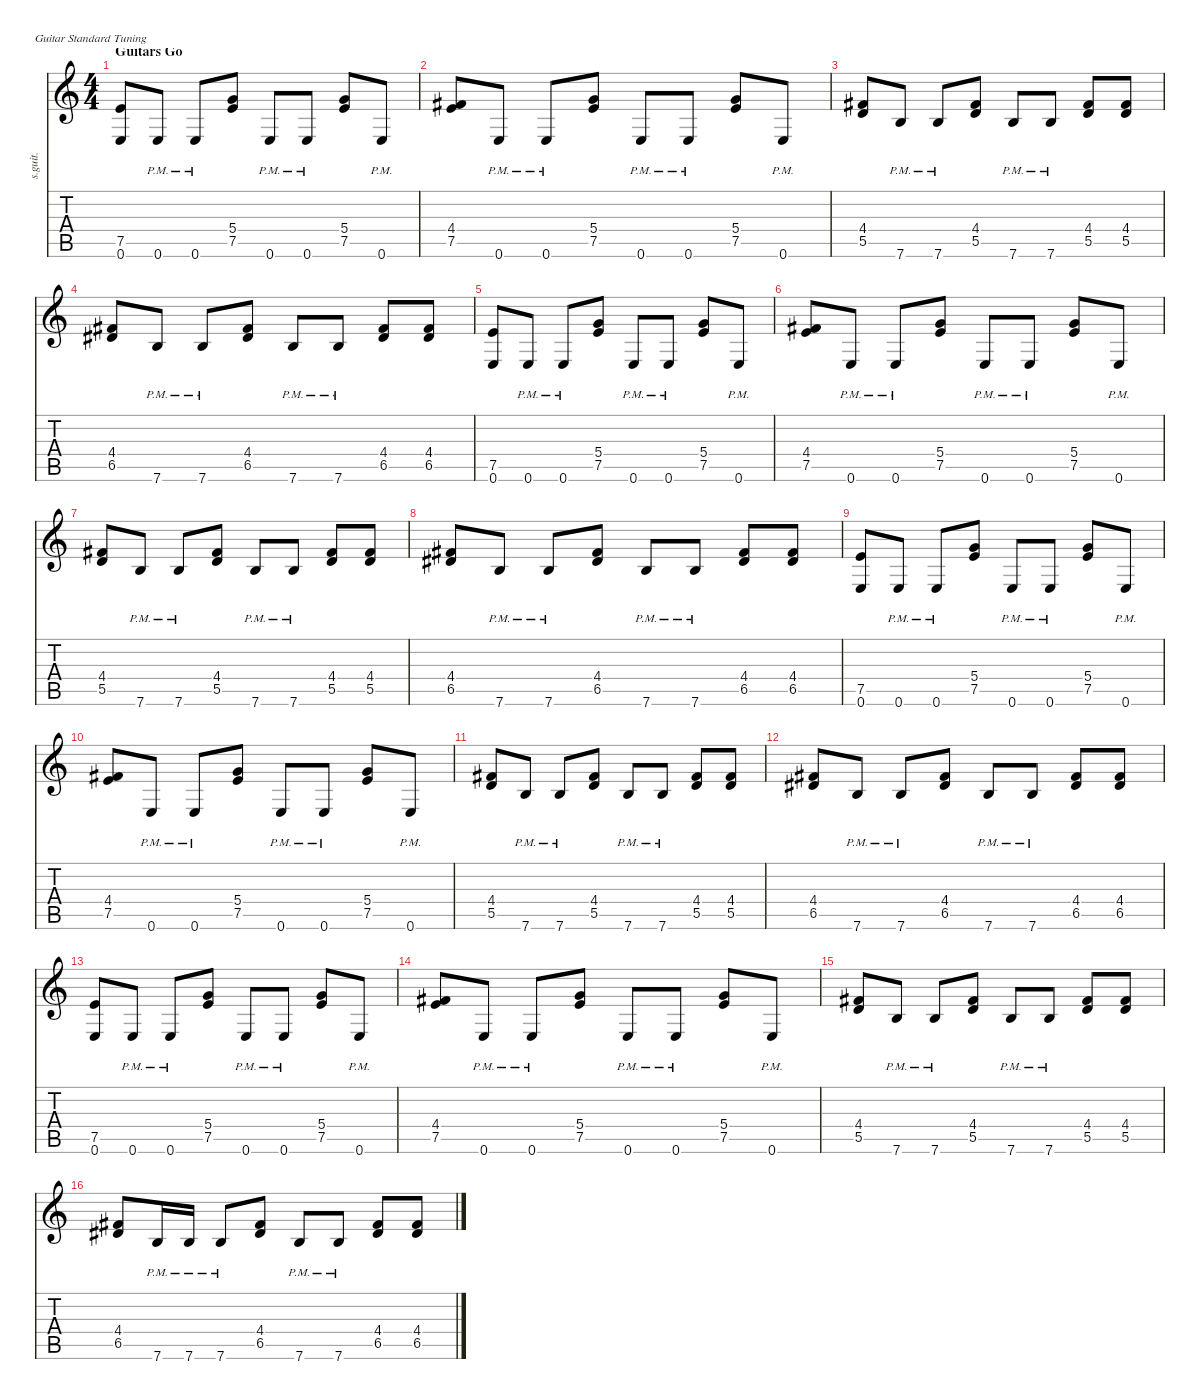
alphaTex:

\defaultSystemsLayout 4
\hideDynamics
\bracketExtendMode nobrackets
\track ("James Hetfield - Rhythm Guitar" "s.guit.") {instrument distortionguitar}
\staff {score tabs}
\tuning (E4 B3 G3 D3 A2 E2)
\ts (4 4)
\section ("" "Guitars Go")
\tempo (130 hide)
\clef g2
\ks c
(7.5 0.6).8{lyrics (0 "") lyrics (1 "") lyrics (2 "") lyrics (3 "") lyrics (4 "") dy f} 0.6{pm}.8{lyrics (0 "") lyrics (1 "") lyrics (2 "") lyrics (3 "") lyrics (4 "")} 0.6{pm}.8{lyrics (0 "") lyrics (1 "") lyrics (2 "") lyrics (3 "") lyrics (4 "")} (5.4 7.5).8{lyrics (0 "") lyrics (1 "") lyrics (2 "") lyrics (3 "") lyrics (4 "")} 0.6{pm}.8{lyrics (0 "") lyrics (1 "") lyrics (2 "") lyrics (3 "") lyrics (4 "")} 0.6{pm}.8{lyrics (0 "") lyrics (1 "") lyrics (2 "") lyrics (3 "") lyrics (4 "")} (5.4 7.5).8{lyrics (0 "") lyrics (1 "") lyrics (2 "") lyrics (3 "") lyrics (4 "")} 0.6{pm}.8{lyrics (0 "") lyrics (1 "") lyrics (2 "") lyrics (3 "") lyrics (4 "")} |
(4.4{acc #} 7.5).8{lyrics (0 "") lyrics (1 "") lyrics (2 "") lyrics (3 "") lyrics (4 "")} 0.6{pm}.8{lyrics (0 "") lyrics (1 "") lyrics (2 "") lyrics (3 "") lyrics (4 "")} 0.6{pm}.8{lyrics (0 "") lyrics (1 "") lyrics (2 "") lyrics (3 "") lyrics (4 "")} (5.4 7.5).8{lyrics (0 "") lyrics (1 "") lyrics (2 "") lyrics (3 "") lyrics (4 "")} 0.6{pm}.8{lyrics (0 "") lyrics (1 "") lyrics (2 "") lyrics (3 "") lyrics (4 "")} 0.6{pm}.8{lyrics (0 "") lyrics (1 "") lyrics (2 "") lyrics (3 "") lyrics (4 "")} (5.4 7.5).8{lyrics (0 "") lyrics (1 "") lyrics (2 "") lyrics (3 "") lyrics (4 "")} 0.6{pm}.8{lyrics (0 "") lyrics (1 "") lyrics (2 "") lyrics (3 "") lyrics (4 "")} |
(4.4{acc #} 5.5).8{lyrics (0 "") lyrics (1 "") lyrics (2 "") lyrics (3 "") lyrics (4 "")} 7.6{pm}.8{lyrics (0 "") lyrics (1 "") lyrics (2 "") lyrics (3 "") lyrics (4 "")} 7.6{pm}.8{lyrics (0 "") lyrics (1 "") lyrics (2 "") lyrics (3 "") lyrics (4 "")} (4.4{acc #} 5.5).8{lyrics (0 "") lyrics (1 "") lyrics (2 "") lyrics (3 "") lyrics (4 "")} 7.6{pm}.8{lyrics (0 "") lyrics (1 "") lyrics (2 "") lyrics (3 "") lyrics (4 "")} 7.6{pm}.8{lyrics (0 "") lyrics (1 "") lyrics (2 "") lyrics (3 "") lyrics (4 "")} (4.4{acc #} 5.5).8{lyrics (0 "") lyrics (1 "") lyrics (2 "") lyrics (3 "") lyrics (4 "")} (4.4{acc #} 5.5).8{lyrics (0 "") lyrics (1 "") lyrics (2 "") lyrics (3 "") lyrics (4 "")} |
(4.4{acc #} 6.5{acc #}).8{lyrics (0 "") lyrics (1 "") lyrics (2 "") lyrics (3 "") lyrics (4 "")} 7.6{pm}.8{lyrics (0 "") lyrics (1 "") lyrics (2 "") lyrics (3 "") lyrics (4 "")} 7.6{pm}.8{lyrics (0 "") lyrics (1 "") lyrics (2 "") lyrics (3 "") lyrics (4 "")} (4.4{acc #} 6.5{acc #}).8{lyrics (0 "") lyrics (1 "") lyrics (2 "") lyrics (3 "") lyrics (4 "")} 7.6{pm}.8{lyrics (0 "") lyrics (1 "") lyrics (2 "") lyrics (3 "") lyrics (4 "")} 7.6{pm}.8{lyrics (0 "") lyrics (1 "") lyrics (2 "") lyrics (3 "") lyrics (4 "")} (4.4{acc #} 6.5{acc #}).8{lyrics (0 "") lyrics (1 "") lyrics (2 "") lyrics (3 "") lyrics (4 "")} (4.4{acc #} 6.5{acc #}).8{lyrics (0 "") lyrics (1 "") lyrics (2 "") lyrics (3 "") lyrics (4 "")} |
(7.5 0.6).8{lyrics (0 "") lyrics (1 "") lyrics (2 "") lyrics (3 "") lyrics (4 "")} 0.6{pm}.8{lyrics (0 "") lyrics (1 "") lyrics (2 "") lyrics (3 "") lyrics (4 "")} 0.6{pm}.8{lyrics (0 "") lyrics (1 "") lyrics (2 "") lyrics (3 "") lyrics (4 "")} (5.4 7.5).8{lyrics (0 "") lyrics (1 "") lyrics (2 "") lyrics (3 "") lyrics (4 "")} 0.6{pm}.8{lyrics (0 "") lyrics (1 "") lyrics (2 "") lyrics (3 "") lyrics (4 "")} 0.6{pm}.8{lyrics (0 "") lyrics (1 "") lyrics (2 "") lyrics (3 "") lyrics (4 "")} (5.4 7.5).8{lyrics (0 "") lyrics (1 "") lyrics (2 "") lyrics (3 "") lyrics (4 "")} 0.6{pm}.8{lyrics (0 "") lyrics (1 "") lyrics (2 "") lyrics (3 "") lyrics (4 "")} |
(4.4{acc #} 7.5).8{lyrics (0 "") lyrics (1 "") lyrics (2 "") lyrics (3 "") lyrics (4 "")} 0.6{pm}.8{lyrics (0 "") lyrics (1 "") lyrics (2 "") lyrics (3 "") lyrics (4 "")} 0.6{pm}.8{lyrics (0 "") lyrics (1 "") lyrics (2 "") lyrics (3 "") lyrics (4 "")} (5.4 7.5).8{lyrics (0 "") lyrics (1 "") lyrics (2 "") lyrics (3 "") lyrics (4 "")} 0.6{pm}.8{lyrics (0 "") lyrics (1 "") lyrics (2 "") lyrics (3 "") lyrics (4 "")} 0.6{pm}.8{lyrics (0 "") lyrics (1 "") lyrics (2 "") lyrics (3 "") lyrics (4 "")} (5.4 7.5).8{lyrics (0 "") lyrics (1 "") lyrics (2 "") lyrics (3 "") lyrics (4 "")} 0.6{pm}.8{lyrics (0 "") lyrics (1 "") lyrics (2 "") lyrics (3 "") lyrics (4 "")} |
(4.4{acc #} 5.5).8{lyrics (0 "") lyrics (1 "") lyrics (2 "") lyrics (3 "") lyrics (4 "")} 7.6{pm}.8{lyrics (0 "") lyrics (1 "") lyrics (2 "") lyrics (3 "") lyrics (4 "")} 7.6{pm}.8{lyrics (0 "") lyrics (1 "") lyrics (2 "") lyrics (3 "") lyrics (4 "")} (4.4{acc #} 5.5).8{lyrics (0 "") lyrics (1 "") lyrics (2 "") lyrics (3 "") lyrics (4 "")} 7.6{pm}.8{lyrics (0 "") lyrics (1 "") lyrics (2 "") lyrics (3 "") lyrics (4 "")} 7.6{pm}.8{lyrics (0 "") lyrics (1 "") lyrics (2 "") lyrics (3 "") lyrics (4 "")} (4.4{acc #} 5.5).8{lyrics (0 "") lyrics (1 "") lyrics (2 "") lyrics (3 "") lyrics (4 "")} (4.4{acc #} 5.5).8{lyrics (0 "") lyrics (1 "") lyrics (2 "") lyrics (3 "") lyrics (4 "")} |
(4.4{acc #} 6.5{acc #}).8{lyrics (0 "") lyrics (1 "") lyrics (2 "") lyrics (3 "") lyrics (4 "")} 7.6{pm}.8{lyrics (0 "") lyrics (1 "") lyrics (2 "") lyrics (3 "") lyrics (4 "")} 7.6{pm}.8{lyrics (0 "") lyrics (1 "") lyrics (2 "") lyrics (3 "") lyrics (4 "")} (4.4{acc #} 6.5{acc #}).8{lyrics (0 "") lyrics (1 "") lyrics (2 "") lyrics (3 "") lyrics (4 "")} 7.6{pm}.8{lyrics (0 "") lyrics (1 "") lyrics (2 "") lyrics (3 "") lyrics (4 "")} 7.6{pm}.8{lyrics (0 "") lyrics (1 "") lyrics (2 "") lyrics (3 "") lyrics (4 "")} (4.4{acc #} 6.5{acc #}).8{lyrics (0 "") lyrics (1 "") lyrics (2 "") lyrics (3 "") lyrics (4 "")} (4.4{acc #} 6.5{acc #}).8{lyrics (0 "") lyrics (1 "") lyrics (2 "") lyrics (3 "") lyrics (4 "")} |
(7.5 0.6).8{lyrics (0 "") lyrics (1 "") lyrics (2 "") lyrics (3 "") lyrics (4 "")} 0.6{pm}.8{lyrics (0 "") lyrics (1 "") lyrics (2 "") lyrics (3 "") lyrics (4 "")} 0.6{pm}.8{lyrics (0 "") lyrics (1 "") lyrics (2 "") lyrics (3 "") lyrics (4 "")} (5.4 7.5).8{lyrics (0 "") lyrics (1 "") lyrics (2 "") lyrics (3 "") lyrics (4 "")} 0.6{pm}.8{lyrics (0 "") lyrics (1 "") lyrics (2 "") lyrics (3 "") lyrics (4 "")} 0.6{pm}.8{lyrics (0 "") lyrics (1 "") lyrics (2 "") lyrics (3 "") lyrics (4 "")} (5.4 7.5).8{lyrics (0 "") lyrics (1 "") lyrics (2 "") lyrics (3 "") lyrics (4 "")} 0.6{pm}.8{lyrics (0 "") lyrics (1 "") lyrics (2 "") lyrics (3 "") lyrics (4 "")} |
(4.4{acc #} 7.5).8{lyrics (0 "") lyrics (1 "") lyrics (2 "") lyrics (3 "") lyrics (4 "")} 0.6{pm}.8{lyrics (0 "") lyrics (1 "") lyrics (2 "") lyrics (3 "") lyrics (4 "")} 0.6{pm}.8{lyrics (0 "") lyrics (1 "") lyrics (2 "") lyrics (3 "") lyrics (4 "")} (5.4 7.5).8{lyrics (0 "") lyrics (1 "") lyrics (2 "") lyrics (3 "") lyrics (4 "")} 0.6{pm}.8{lyrics (0 "") lyrics (1 "") lyrics (2 "") lyrics (3 "") lyrics (4 "")} 0.6{pm}.8{lyrics (0 "") lyrics (1 "") lyrics (2 "") lyrics (3 "") lyrics (4 "")} (5.4 7.5).8{lyrics (0 "") lyrics (1 "") lyrics (2 "") lyrics (3 "") lyrics (4 "")} 0.6{pm}.8{lyrics (0 "") lyrics (1 "") lyrics (2 "") lyrics (3 "") lyrics (4 "")} |
(4.4{acc #} 5.5).8{lyrics (0 "") lyrics (1 "") lyrics (2 "") lyrics (3 "") lyrics (4 "")} 7.6{pm}.8{lyrics (0 "") lyrics (1 "") lyrics (2 "") lyrics (3 "") lyrics (4 "")} 7.6{pm}.8{lyrics (0 "") lyrics (1 "") lyrics (2 "") lyrics (3 "") lyrics (4 "")} (4.4{acc #} 5.5).8{lyrics (0 "") lyrics (1 "") lyrics (2 "") lyrics (3 "") lyrics (4 "")} 7.6{pm}.8{lyrics (0 "") lyrics (1 "") lyrics (2 "") lyrics (3 "") lyrics (4 "")} 7.6{pm}.8{lyrics (0 "") lyrics (1 "") lyrics (2 "") lyrics (3 "") lyrics (4 "")} (4.4{acc #} 5.5).8{lyrics (0 "") lyrics (1 "") lyrics (2 "") lyrics (3 "") lyrics (4 "")} (4.4{acc #} 5.5).8{lyrics (0 "") lyrics (1 "") lyrics (2 "") lyrics (3 "") lyrics (4 "")} |
(4.4{acc #} 6.5{acc #}).8{lyrics (0 "") lyrics (1 "") lyrics (2 "") lyrics (3 "") lyrics (4 "")} 7.6{pm}.8{lyrics (0 "") lyrics (1 "") lyrics (2 "") lyrics (3 "") lyrics (4 "")} 7.6{pm}.8{lyrics (0 "") lyrics (1 "") lyrics (2 "") lyrics (3 "") lyrics (4 "")} (4.4{acc #} 6.5{acc #}).8{lyrics (0 "") lyrics (1 "") lyrics (2 "") lyrics (3 "") lyrics (4 "")} 7.6{pm}.8{lyrics (0 "") lyrics (1 "") lyrics (2 "") lyrics (3 "") lyrics (4 "")} 7.6{pm}.8{lyrics (0 "") lyrics (1 "") lyrics (2 "") lyrics (3 "") lyrics (4 "")} (4.4{acc #} 6.5{acc #}).8{lyrics (0 "") lyrics (1 "") lyrics (2 "") lyrics (3 "") lyrics (4 "")} (4.4{acc #} 6.5{acc #}).8{lyrics (0 "") lyrics (1 "") lyrics (2 "") lyrics (3 "") lyrics (4 "")} |
(7.5 0.6).8{lyrics (0 "") lyrics (1 "") lyrics (2 "") lyrics (3 "") lyrics (4 "")} 0.6{pm}.8{lyrics (0 "") lyrics (1 "") lyrics (2 "") lyrics (3 "") lyrics (4 "")} 0.6{pm}.8{lyrics (0 "") lyrics (1 "") lyrics (2 "") lyrics (3 "") lyrics (4 "")} (5.4 7.5).8{lyrics (0 "") lyrics (1 "") lyrics (2 "") lyrics (3 "") lyrics (4 "")} 0.6{pm}.8{lyrics (0 "") lyrics (1 "") lyrics (2 "") lyrics (3 "") lyrics (4 "")} 0.6{pm}.8{lyrics (0 "") lyrics (1 "") lyrics (2 "") lyrics (3 "") lyrics (4 "")} (5.4 7.5).8{lyrics (0 "") lyrics (1 "") lyrics (2 "") lyrics (3 "") lyrics (4 "")} 0.6{pm}.8{lyrics (0 "") lyrics (1 "") lyrics (2 "") lyrics (3 "") lyrics (4 "")} |
(4.4{acc #} 7.5).8{lyrics (0 "") lyrics (1 "") lyrics (2 "") lyrics (3 "") lyrics (4 "")} 0.6{pm}.8{lyrics (0 "") lyrics (1 "") lyrics (2 "") lyrics (3 "") lyrics (4 "")} 0.6{pm}.8{lyrics (0 "") lyrics (1 "") lyrics (2 "") lyrics (3 "") lyrics (4 "")} (5.4 7.5).8{lyrics (0 "") lyrics (1 "") lyrics (2 "") lyrics (3 "") lyrics (4 "")} 0.6{pm}.8{lyrics (0 "") lyrics (1 "") lyrics (2 "") lyrics (3 "") lyrics (4 "")} 0.6{pm}.8{lyrics (0 "") lyrics (1 "") lyrics (2 "") lyrics (3 "") lyrics (4 "")} (5.4 7.5).8{lyrics (0 "") lyrics (1 "") lyrics (2 "") lyrics (3 "") lyrics (4 "")} 0.6{pm}.8{lyrics (0 "") lyrics (1 "") lyrics (2 "") lyrics (3 "") lyrics (4 "")} |
(4.4{acc #} 5.5).8{lyrics (0 "") lyrics (1 "") lyrics (2 "") lyrics (3 "") lyrics (4 "")} 7.6{pm}.8{lyrics (0 "") lyrics (1 "") lyrics (2 "") lyrics (3 "") lyrics (4 "")} 7.6{pm}.8{lyrics (0 "") lyrics (1 "") lyrics (2 "") lyrics (3 "") lyrics (4 "")} (4.4{acc #} 5.5).8{lyrics (0 "") lyrics (1 "") lyrics (2 "") lyrics (3 "") lyrics (4 "")} 7.6{pm}.8{lyrics (0 "") lyrics (1 "") lyrics (2 "") lyrics (3 "") lyrics (4 "")} 7.6{pm}.8{lyrics (0 "") lyrics (1 "") lyrics (2 "") lyrics (3 "") lyrics (4 "")} (4.4{acc #} 5.5).8{lyrics (0 "") lyrics (1 "") lyrics (2 "") lyrics (3 "") lyrics (4 "")} (4.4{acc #} 5.5).8{lyrics (0 "") lyrics (1 "") lyrics (2 "") lyrics (3 "") lyrics (4 "")} |
(4.4{acc #} 6.5{acc #}).8{lyrics (0 "") lyrics (1 "") lyrics (2 "") lyrics (3 "") lyrics (4 "")} 7.6{pm}.16{lyrics (0 "") lyrics (1 "") lyrics (2 "") lyrics (3 "") lyrics (4 "")} 7.6{pm}.16{lyrics (0 "") lyrics (1 "") lyrics (2 "") lyrics (3 "") lyrics (4 "")} 7.6{pm}.8{lyrics (0 "") lyrics (1 "") lyrics (2 "") lyrics (3 "") lyrics (4 "")} (4.4{acc #} 6.5{acc #}).8{lyrics (0 "") lyrics (1 "") lyrics (2 "") lyrics (3 "") lyrics (4 "")} 7.6{pm}.8{lyrics (0 "") lyrics (1 "") lyrics (2 "") lyrics (3 "") lyrics (4 "")} 7.6{pm}.8{lyrics (0 "") lyrics (1 "") lyrics (2 "") lyrics (3 "") lyrics (4 "")} (4.4{acc #} 6.5{acc #}).8{lyrics (0 "") lyrics (1 "") lyrics (2 "") lyrics (3 "") lyrics (4 "")} (4.4{acc #} 6.5{acc #}).8{lyrics (0 "") lyrics (1 "") lyrics (2 "") lyrics (3 "") lyrics (4 "")}
